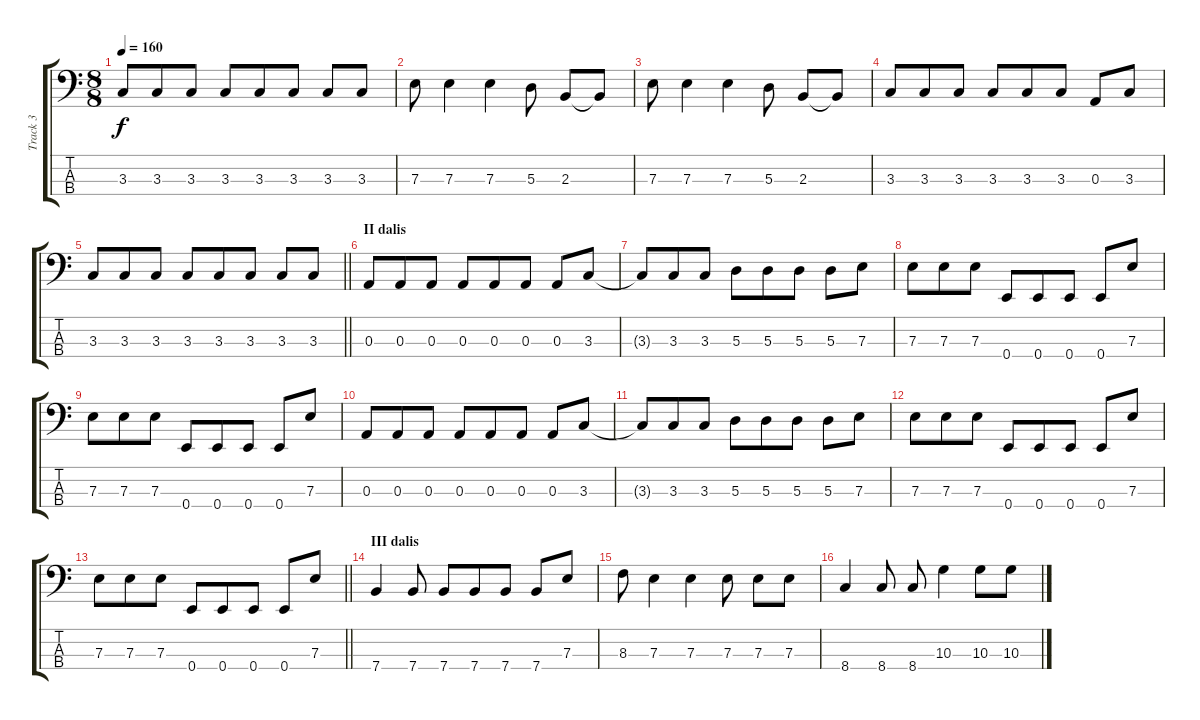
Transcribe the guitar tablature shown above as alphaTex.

\track ("Track 3" "Track 3") {instrument electricbassfinger}
\staff {score tabs}
\tuning (G2 D2 A1 E1) {hide}
\ts (8 8)
\tempo 160
\clef f4
\ks c
3.3.8{dy f} 3.3.8 3.3.8 3.3.8 3.3.8 3.3.8 3.3.8 3.3.8 |
7.3.8 7.3.4 7.3.4 5.3.8 2.3.8 2.3{t}.8 |
7.3.8 7.3.4 7.3.4 5.3.8 2.3.8 2.3{t}.8 |
3.3.8 3.3.8 3.3.8 3.3.8 3.3.8 3.3.8 0.3.8 3.3.8 |
\barLineRight lightlight
3.3.8 3.3.8 3.3.8 3.3.8 3.3.8 3.3.8 3.3.8 3.3.8 |
\section ("" "II dalis")
0.3.8 0.3.8 0.3.8 0.3.8 0.3.8 0.3.8 0.3.8 3.3.8 |
3.3{t}.8 3.3.8 3.3.8 5.3.8 5.3.8 5.3.8 5.3.8 7.3.8 |
7.3.8 7.3.8 7.3.8 0.4.8 0.4.8 0.4.8 0.4.8 7.3.8 |
7.3.8 7.3.8 7.3.8 0.4.8 0.4.8 0.4.8 0.4.8 7.3.8 |
0.3.8 0.3.8 0.3.8 0.3.8 0.3.8 0.3.8 0.3.8 3.3.8 |
3.3{t}.8 3.3.8 3.3.8 5.3.8 5.3.8 5.3.8 5.3.8 7.3.8 |
7.3.8 7.3.8 7.3.8 0.4.8 0.4.8 0.4.8 0.4.8 7.3.8 |
\barLineRight lightlight
7.3.8 7.3.8 7.3.8 0.4.8 0.4.8 0.4.8 0.4.8 7.3.8 |
\section ("" "III dalis")
7.4.4 7.4.8 7.4.8 7.4.8 7.4.8 7.4.8 7.3.8 |
8.3.8 7.3.4 7.3.4 7.3.8 7.3.8 7.3.8 |
8.4.4 8.4.8 8.4.8 10.3.4 10.3.8 10.3.8
